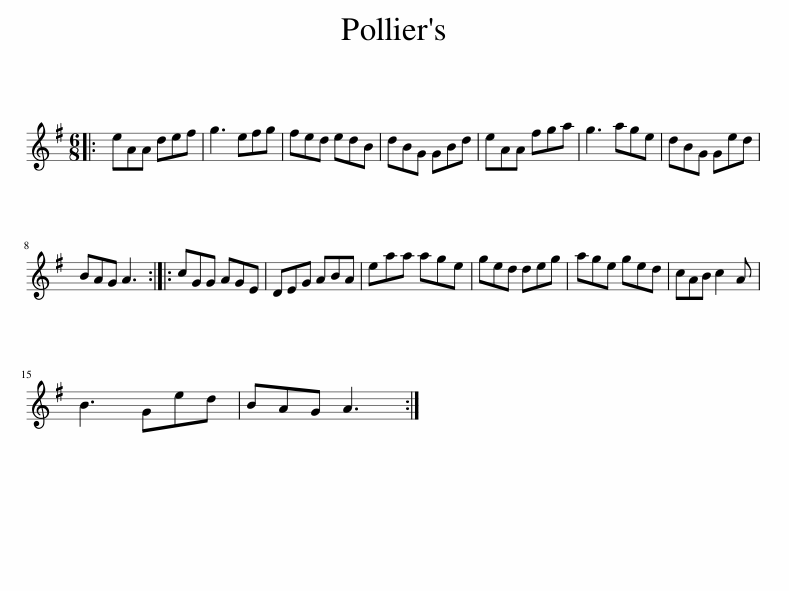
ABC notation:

X:1
L:1/8
M:6/8
I:linebreak $
K:G
V:1 treble
V:1
|: eAA def | g3 efg | fed edB | dBG GBd | eAA fga | %5
 g3 age | dBG Ged |$ BAG A3 :: cGG AGE | DEG ABA | %10
 eaa age | ged deg | age ged | cAB c2 A |$ B3 Ged | %15
 BAG A3 :| %16
